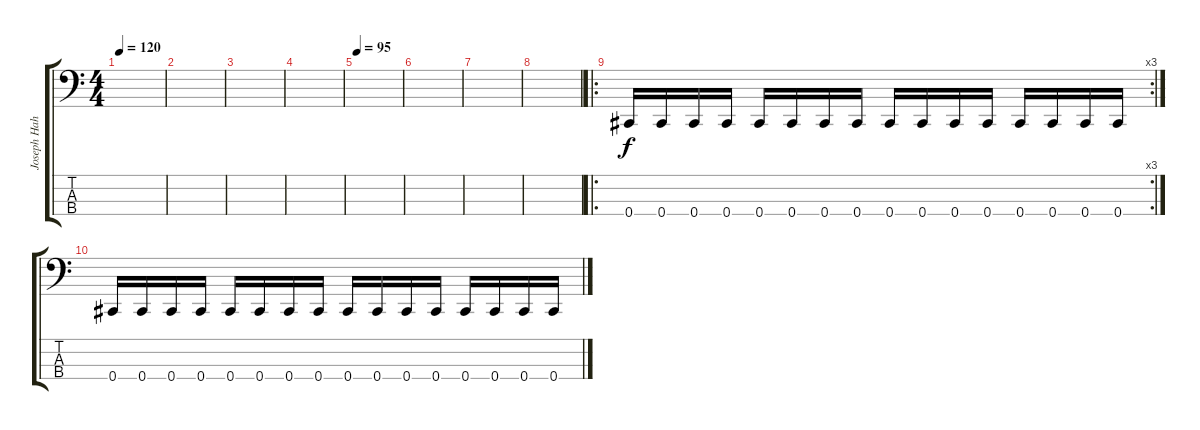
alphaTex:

\track ("Joseph Hahn (Sampler 2)" "Joseph Hah") {instrument electricbasspick}
\staff {score tabs}
\tuning (Gb2 Db2 Ab1 Db1) {hide}
\ts (4 4)
\tempo 120
\tempo 95
\tempo 120
\clef f4
\ks c
|
|
|
|
\tempo 95
|
|
|
|
\ro
\rc 3
0.4.16 0.4.16 0.4.16 0.4.16 0.4.16 0.4.16 0.4.16 0.4.16 0.4.16 0.4.16 0.4.16 0.4.16 0.4.16 0.4.16 0.4.16 0.4.16 |
0.4.16 0.4.16 0.4.16 0.4.16 0.4.16 0.4.16 0.4.16 0.4.16 0.4.16 0.4.16 0.4.16 0.4.16 0.4.16 0.4.16 0.4.16 0.4.16
